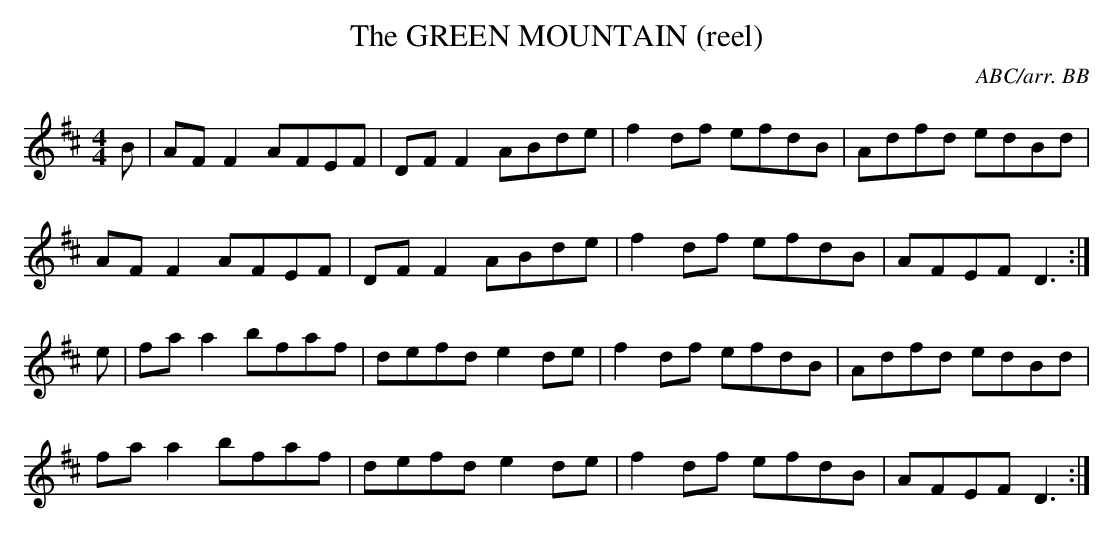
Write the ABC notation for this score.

X:1
T:GREEN MOUNTAIN (reel), The
C:ABC/arr. BB
M:4/4
L:1/8
K:D
B|AF F2 AFEF|DF F2 ABde|f2df efdB|Adfd edBd|
AF F2 AFEF|DF F2 ABde|f2df efdB|AFEF D3 :|
e|fa a2 bfaf|defd e2 de|f2 df efdB|Adfd edBd|
fa a2 bfaf|defd e2 de|f2 df efdB|AFEF D3 :|
